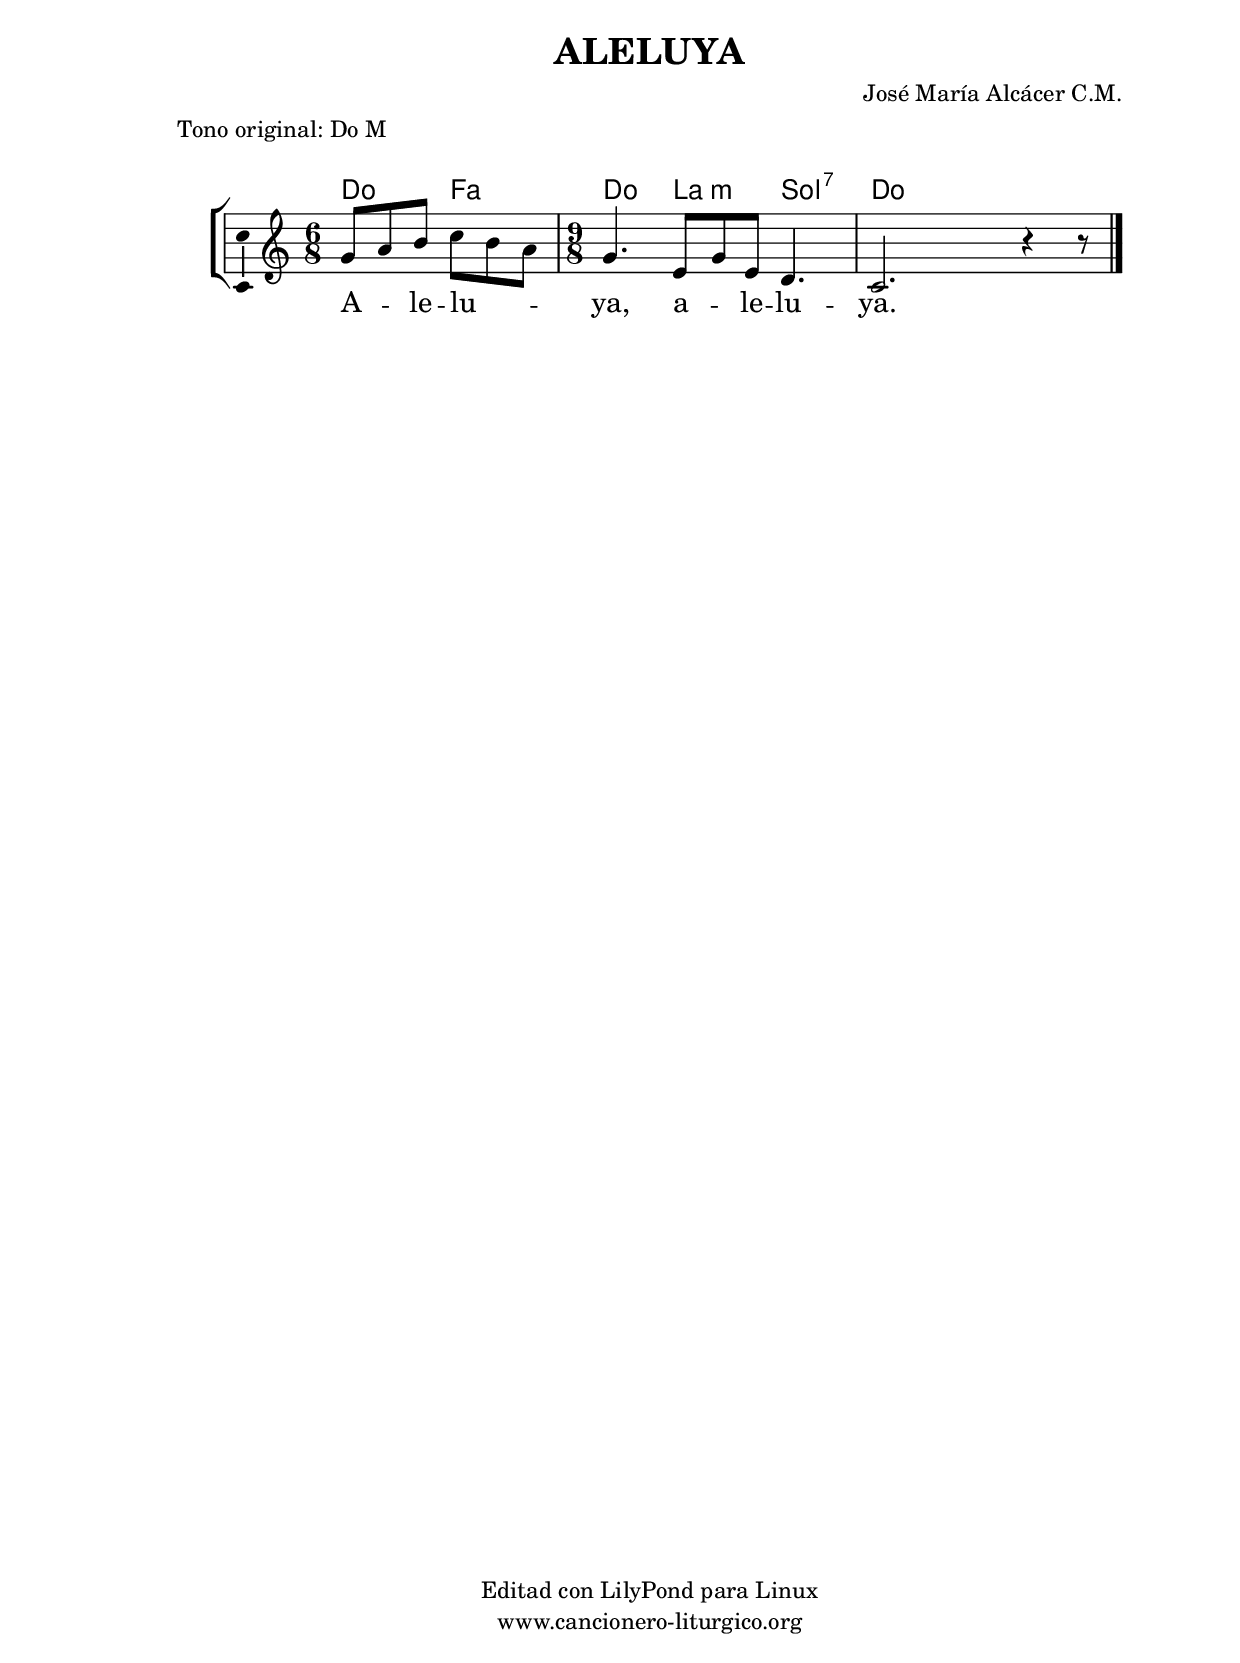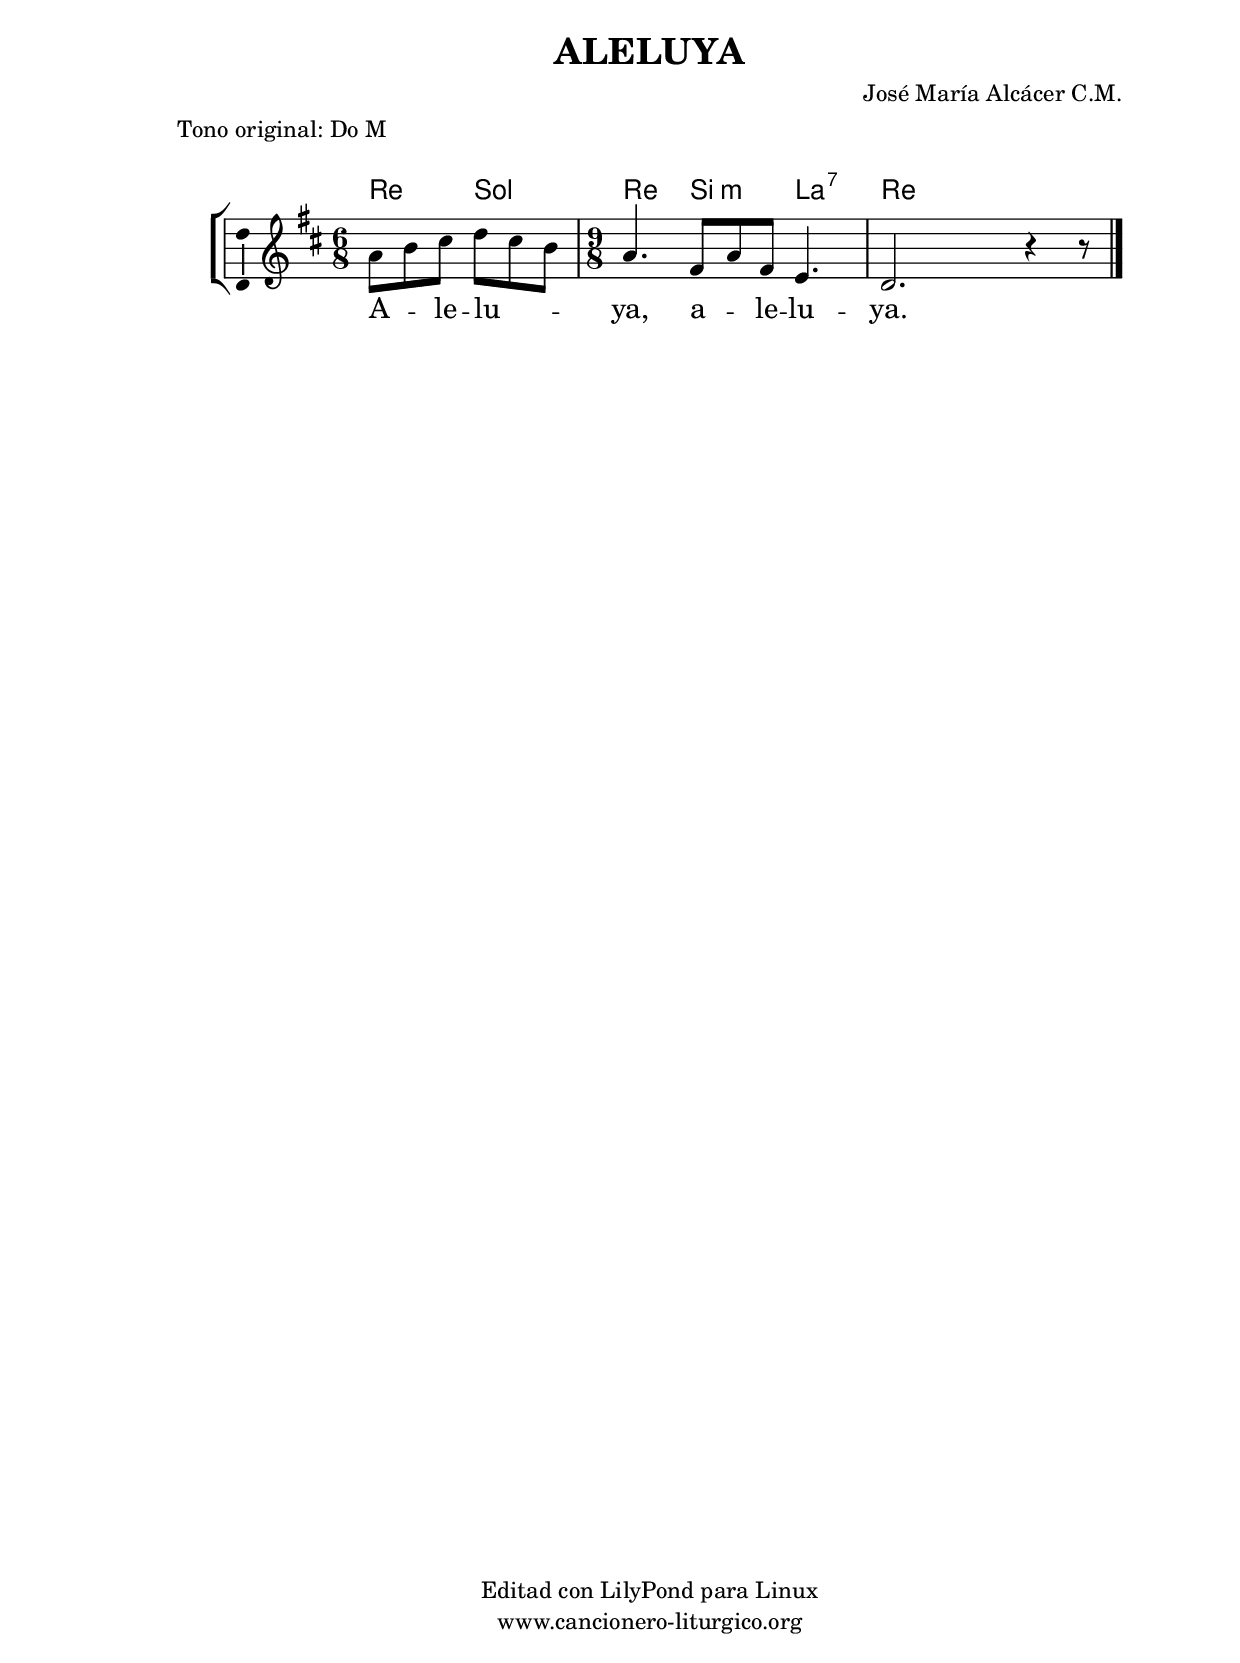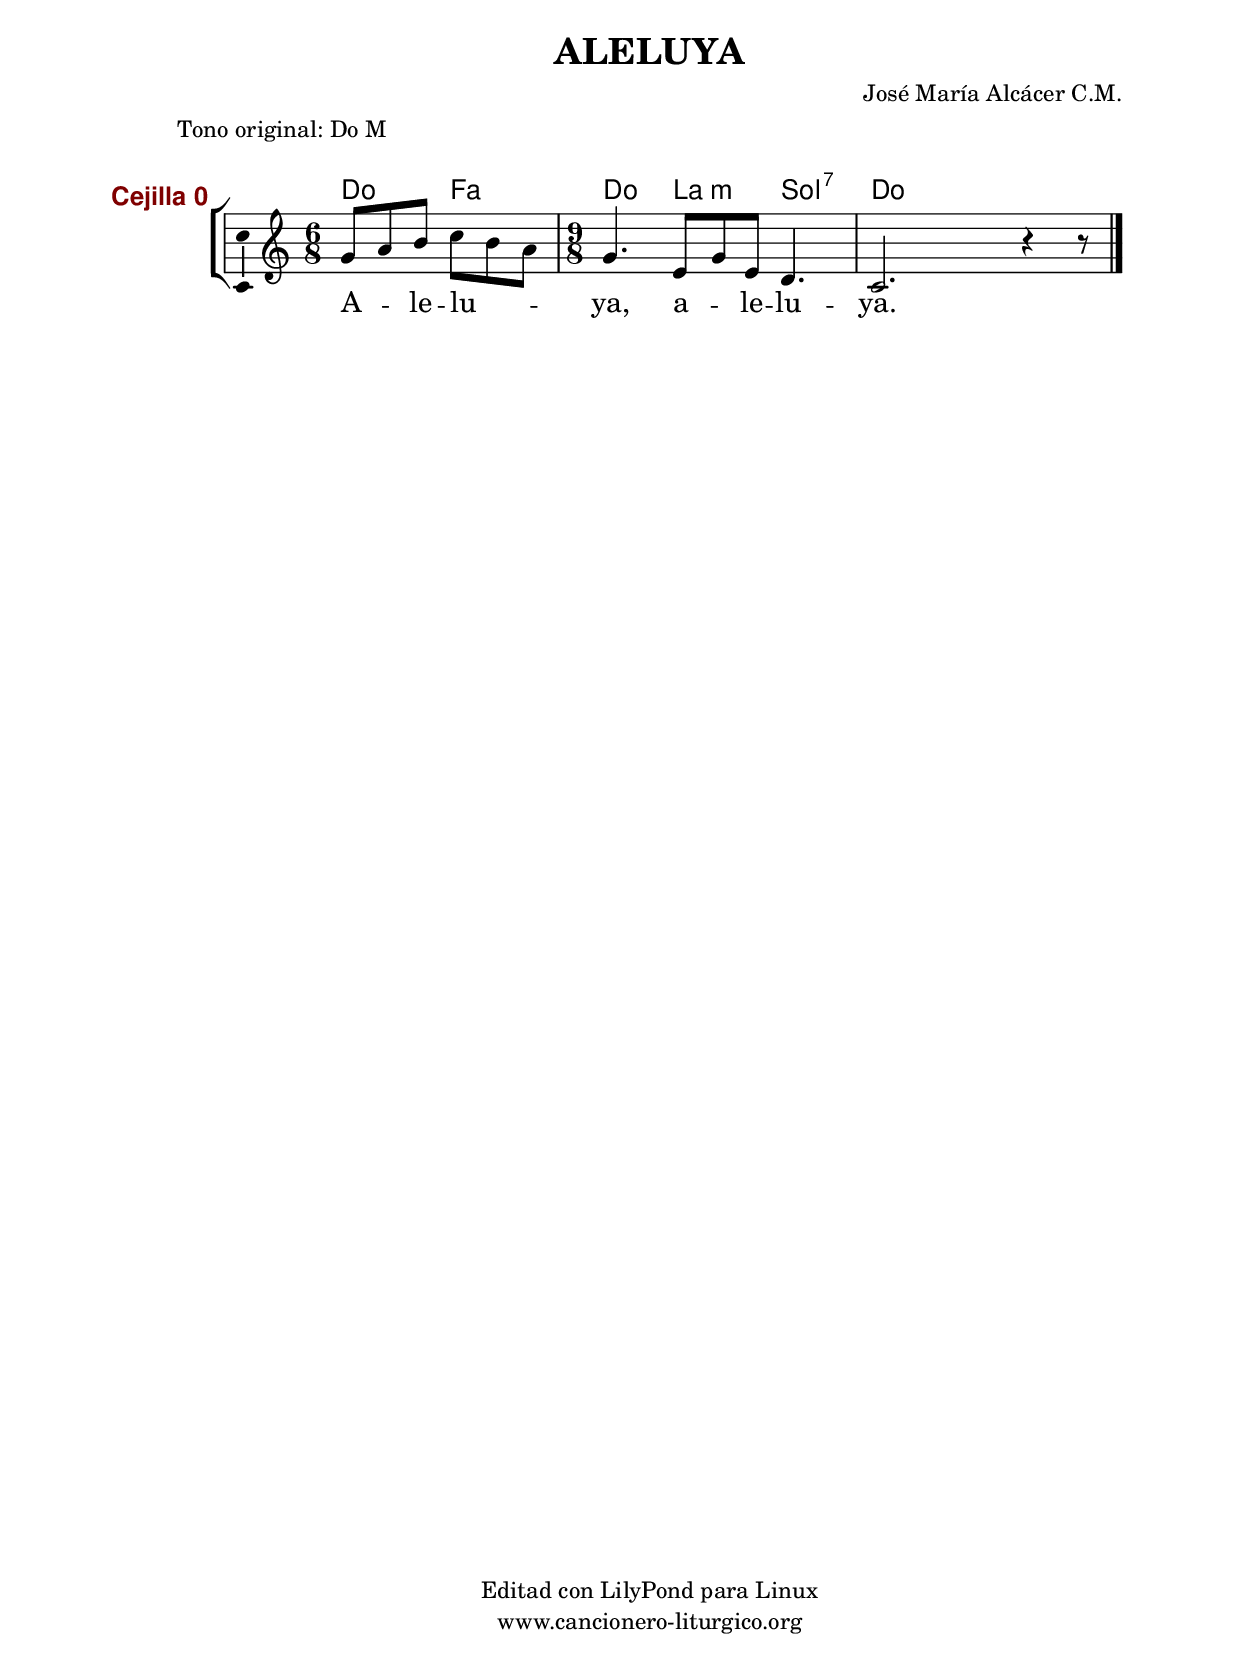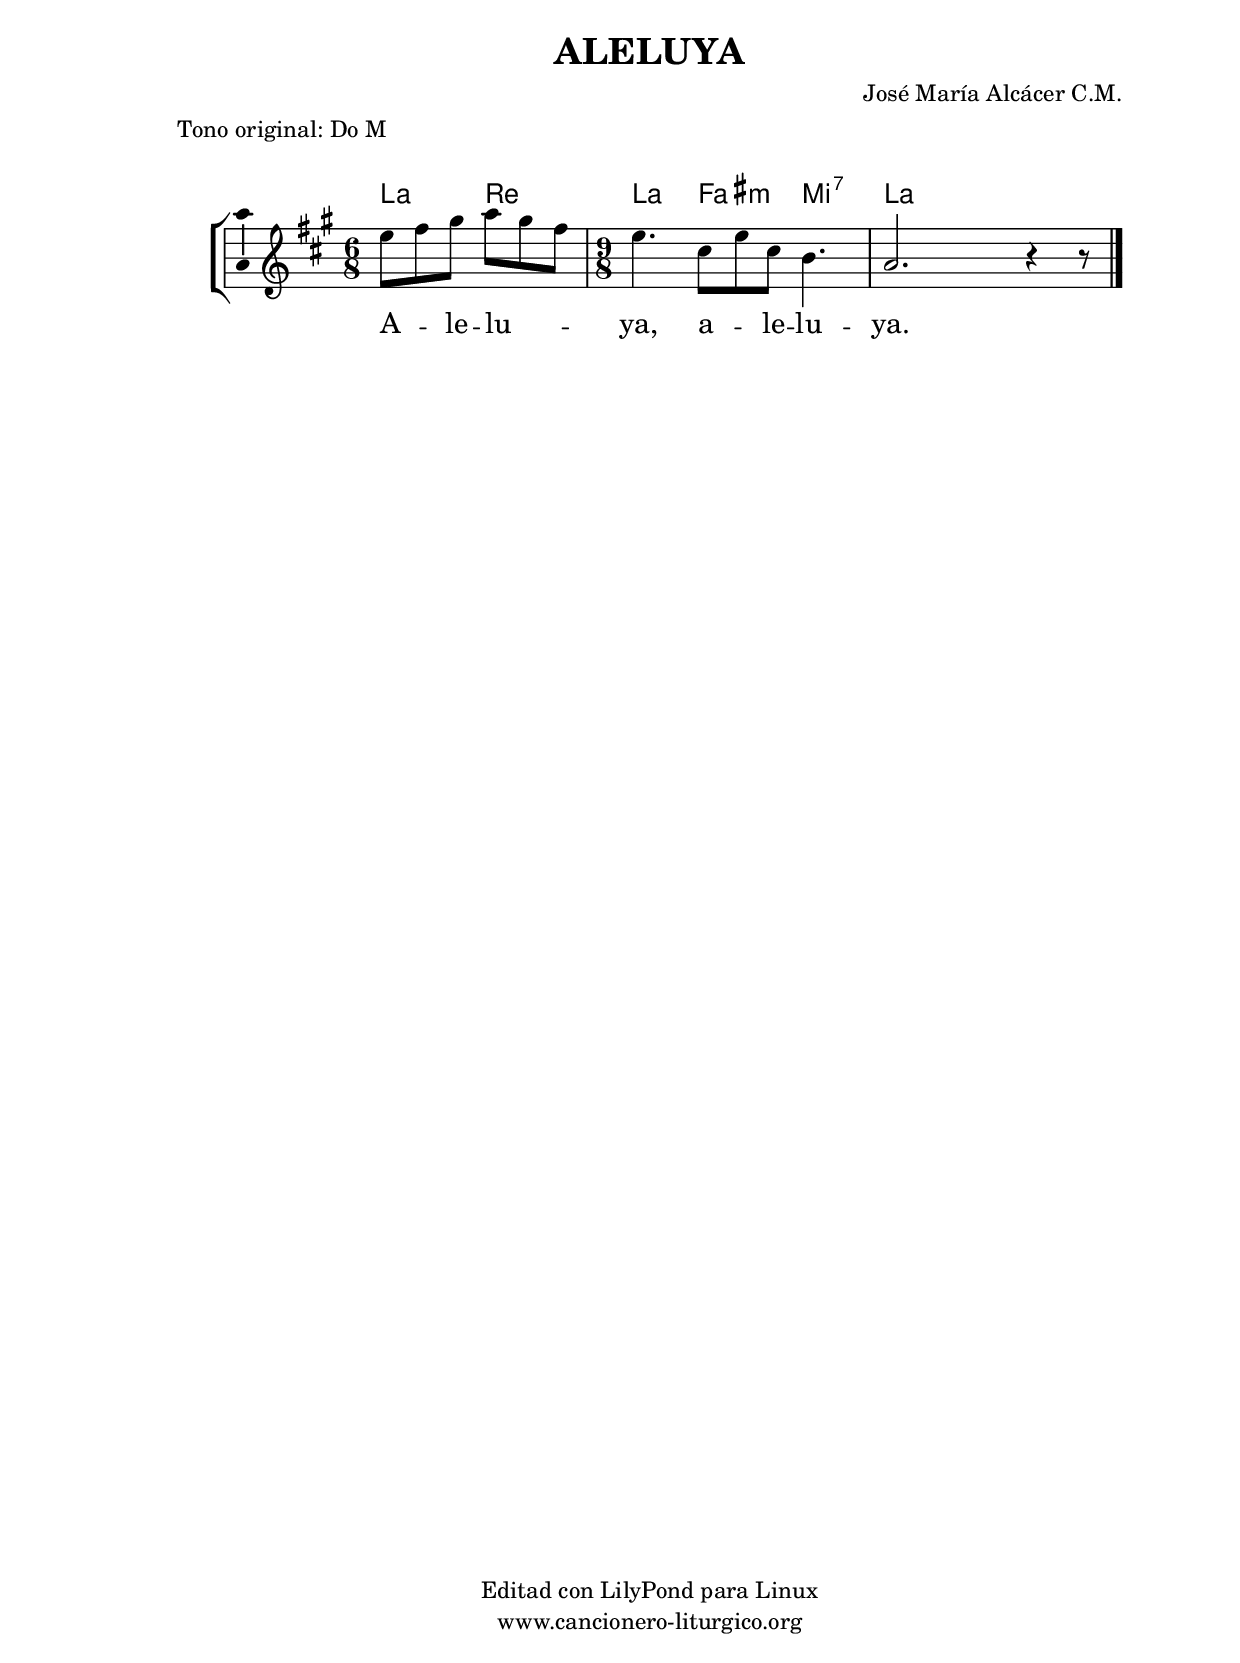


%versión de lilypond para la que se ha escrito esta partitura:
\version "2.16.0"

	%Tamaño papel
	#(set-default-paper-size "a4")
	%Tamaño partitura
	#(set-global-staff-size 20)
	%No responde al pulsar sobre una nota
	#(ly:set-option 'point-and-click #f)

%parámetros del encabezamiento:
\header {
	title = "ALELUYA"
	subtitle = ""
	composer = "José María Alcácer C.M."
	poet = ""
	meter = "Tono original: Do M"
	arranger = ""
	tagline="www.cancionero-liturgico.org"
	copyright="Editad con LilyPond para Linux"
	tiempo = ""
	usos = "Aleluya"
	letra = ""
	}

%parámetros asociados al papel:
\paper  {
	oddHeaderMarkup = \markup {\fill-line { \on-the-fly #not-first-page \fromproperty #'header:title \on-the-fly #not-first-page \fromproperty #'header:composer }}
	evenHeaderMarkup = \markup {\fill-line { \fromproperty #'header:composer \fromproperty #'header:title }}
	#(set-paper-size "a4")
	print-page-number = ##f
	first-page-number = 1
	print-first-page-number = ##f
%	head-separation = 3.0 \cm
	top-margin = 2.0 \cm
	bottom-margin = 0.5\cm
%%%	bottom-margin = -3.0\cm
	left-margin = 3.0 \cm
	line-width = 16.0 \cm 
	indent = 8\mm
	interscoreline = 2.\mm
	between-system-space = 15\mm
%	para que las partituras no llenen la hoja:
	ragged-bottom = ##t
%	idem para la última hoja:
	ragged-last-bottom = ##f
%	para que las partituras llenen el ancho del papel:
	ragged-last = ##f
	after-title-space = 2.5 \cm
%page-count=1
%system-count=8

	%Flexible Vertical Spacing
%	markup-markup-spacing =
%	#'((basic-distance . 15) (minimum-distance . 15) (padding . 3))
	markup-system-spacing =
	#'((basic-distance . 15) (minimum-distance . 15) (padding . 3))
	system-system-spacing =
	#'((basic-distance . 15) (minimum-distance . 15) (padding . 3))
	score-system-spacing =
	#'((basic-distance . 15) (minimum-distance . 15) (padding . 5))
%	top-system-spacing = % header
%	#'((basic-distance . 8) (minimum-distance . 0) (padding . 0))
%	top-markup-spacing =
%	#'((basic-distance . 20) (minimum-distance . 20) (padding . 0))
	last-bottom-spacing = % footer
	#'((basic-distance . 5) (minimum-distance . 5) (padding . 0))
%	score-markup-spacing =
%	#'((basic-distance . 16) (minimum-distance . 13) (padding . 0))

	}


%parámetros que afectan a toda la partitura:
global =  {
	%clave de sol (G):
	\clef G
	%armadura:
%	\transpose a c
	\key c \major
	\tempo 4=58
	\set Score.tempoHideNote = ##t
	}


acordes = {
	\italianChords
	\chordmode {
%	\transpose a c
{

c4. f c a:m g:7 c

}
	}
}

melodia =
%	\transpose a c
{
\relative c''{
\time 6/8
g8 a b c b a
\time 9/8
g4. e8 g e d4.
c2. r4 r8

\bar "|."
}
}

texto = \lyricmode {
A -- _ le -- lu -- _ _ ya,
a -- _ le -- lu -- ya.
}


acordesStaff = \context ChordNames = acordesStaff <<
	\set chordChanges = ##t
	\acordes
	>>


%%%%%%%%%%%%%%%%%%%%%%%%%%%%%%%%%%% CEJILLA %%%%%%%%%%%%%%%%%%%%%%%%%%%%%%%%%%%
acordescejilla = {
%%%	\override ChordNames.ChordName #'font-size = #-1
%%%	\override ChordNames.ChordName #'font-series = #'bold
	\transpose c c {
		\acordes
		}
	}

acordescejillaStaff = \context ChordNames = acordescejillaStaff <<
	\set Staff.instrumentName = \markup \with-color #darkred \larger \bold \sans "Cejilla 0"
	\set chordChanges = ##t
	\acordescejilla
	>>
%%%%%%%%%%%%%%%%%%%%%%%%%%%%%%%%%%% CEJILLA %%%%%%%%%%%%%%%%%%%%%%%%%%%%%%%%%%%


vozStaff = \context Voice = vozStaff
\with {\consists "Ambitus_engraver"}
<<
%	\set Staff.instrumentName = ""
%	\set Staff.shortInstrumentName = ""
%	\set Staff.midiInstrument = #"cbrinet"
%	\set Staff.midiInstrument = #"cello"
%	\set Staff.midiInstrument = #"flute"
	\set Staff.midiInstrument = #"electric guitar (jazz)"
%	\set Staff.midiInstrument = #"english horn"
%	\set Staff.midiInstrument = #"violin"
%	\set Staff.midiInstrument = #"glockenspiel"
	\set Staff.midiMinimumVolume = #0.7
	\set Staff.midiMaximumVolume = #0.9
	\global
	\melodia
	>>

textoStaff = \context Lyrics = textoStaff <<
	\lyricsto vozStaff \texto
	>>


\book {
	\score {
		\context ChoirStaff {
			\override StaffGroup.SystemStartBracket #'collapse-height = #1
			\override Score.SystemStartBar #'collapse-height = #1
			<<
			\acordesStaff
			\vozStaff
			\textoStaff
			>>
			}
		\layout {
	    		\context {
				\Lyrics
				\override LyricText #'font-size = #2
				}
	   		 \context {
				\Score
				\override StaffSymbol #'staff-space = #(magstep +3)
				}
			}
		}
	\score {
		\unfoldRepeats
		\context ChoirStaff {
			<<
			\acordesStaff
			\vozStaff
			>>
			}
		\midi {
	  		\context {
	  			\Score
				tempoWholesPerMinute = #(ly:make-moment 70 4)
				}
			}
		}
	}


%Partitura para guitarra
#(define output-suffix "G")
\book {
	\score {
		\context ChoirStaff {
			\override StaffGroup.SystemStartBracket #'collapse-height = #1
			\override Score.SystemStartBar #'collapse-height = #1
			<<
			\acordescejillaStaff
			\vozStaff
			\textoStaff
			>>
			}
		\layout {
%%%%%%%%%%%%%%%%%%%%%%%%%%%%%%%%%%% CEJILLA %%%%%%%%%%%%%%%%%%%%%%%%%%%%%%%%%%%
			\context {
				\ChordNames \consists Instrument_name_engraver
				}
%%%%%%%%%%%%%%%%%%%%%%%%%%%%%%%%%%% CEJILLA %%%%%%%%%%%%%%%%%%%%%%%%%%%%%%%%%%%
	    		\context {
				\Lyrics
				\override LyricText #'font-size = #2
				}
	   		 \context {
				\Score
				\override StaffSymbol #'staff-space = #(magstep +3)
				}
			}
		}
	}


#(define output-suffix "C")
\book {
	\score {
		\context ChoirStaff {
			\override StaffGroup.SystemStartBracket #'collapse-height = #1
			\override Score.SystemStartBar #'collapse-height = #1
\transpose c d
			<<
			\acordesStaff
			\vozStaff
			\textoStaff
			>>
			}
		\layout {
	    		\context {
				\Lyrics
				\override LyricText #'font-size = #2
				}
	   		 \context {
				\Score
				\override StaffSymbol #'staff-space = #(magstep +3)
				}
			}
		}
	}


#(define output-suffix "S")
\book {
	\score {
		\context ChoirStaff {
			\override StaffGroup.SystemStartBracket #'collapse-height = #1
			\override Score.SystemStartBar #'collapse-height = #1
\transpose c a
			<<
			\acordesStaff
			\vozStaff
			\textoStaff
			>>
			}
		\layout {
	    		\context {
				\Lyrics
				\override LyricText #'font-size = #2
				}
	   		 \context {
				\Score
				\override StaffSymbol #'staff-space = #(magstep +3)
				}
			}
		}
	}


